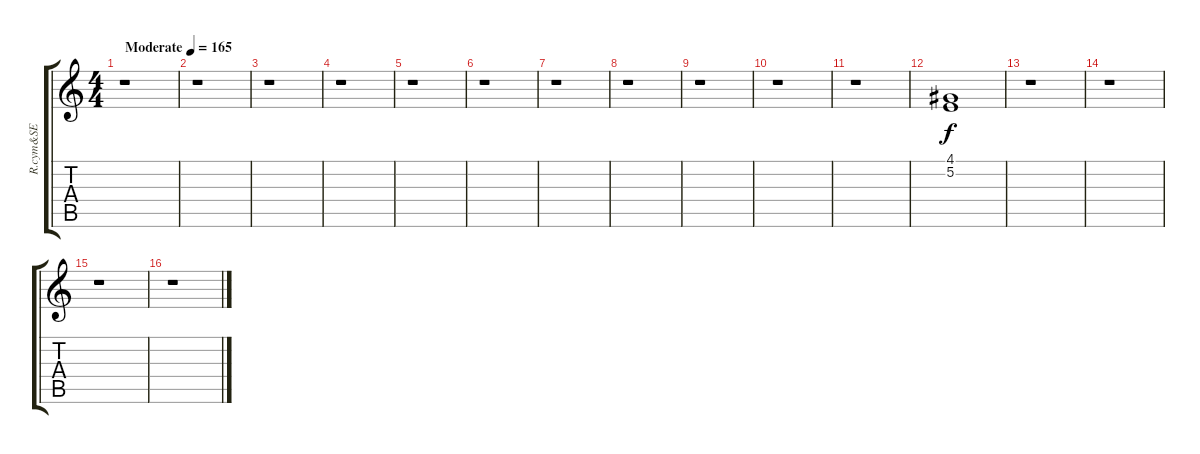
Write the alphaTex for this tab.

\track ("R.cym&SE" "R.cym&SE") {instrument reversecymbal}
\staff {score tabs}
\tuning (E4 B3 G3 D3 A2 E2) {hide}
\ts (4 4)
\tempo (165 "Moderate")
\clef g2
\ks c
r.1{dy f instrument reversecymbal} |
r.1 |
r.1 |
r.1 |
r.1 |
r.1 |
r.1 |
r.1 |
r.1 |
r.1 |
r.1 |
(4.1 5.2).1{balance 7} |
r.1 |
r.1 |
r.1 |
r.1
